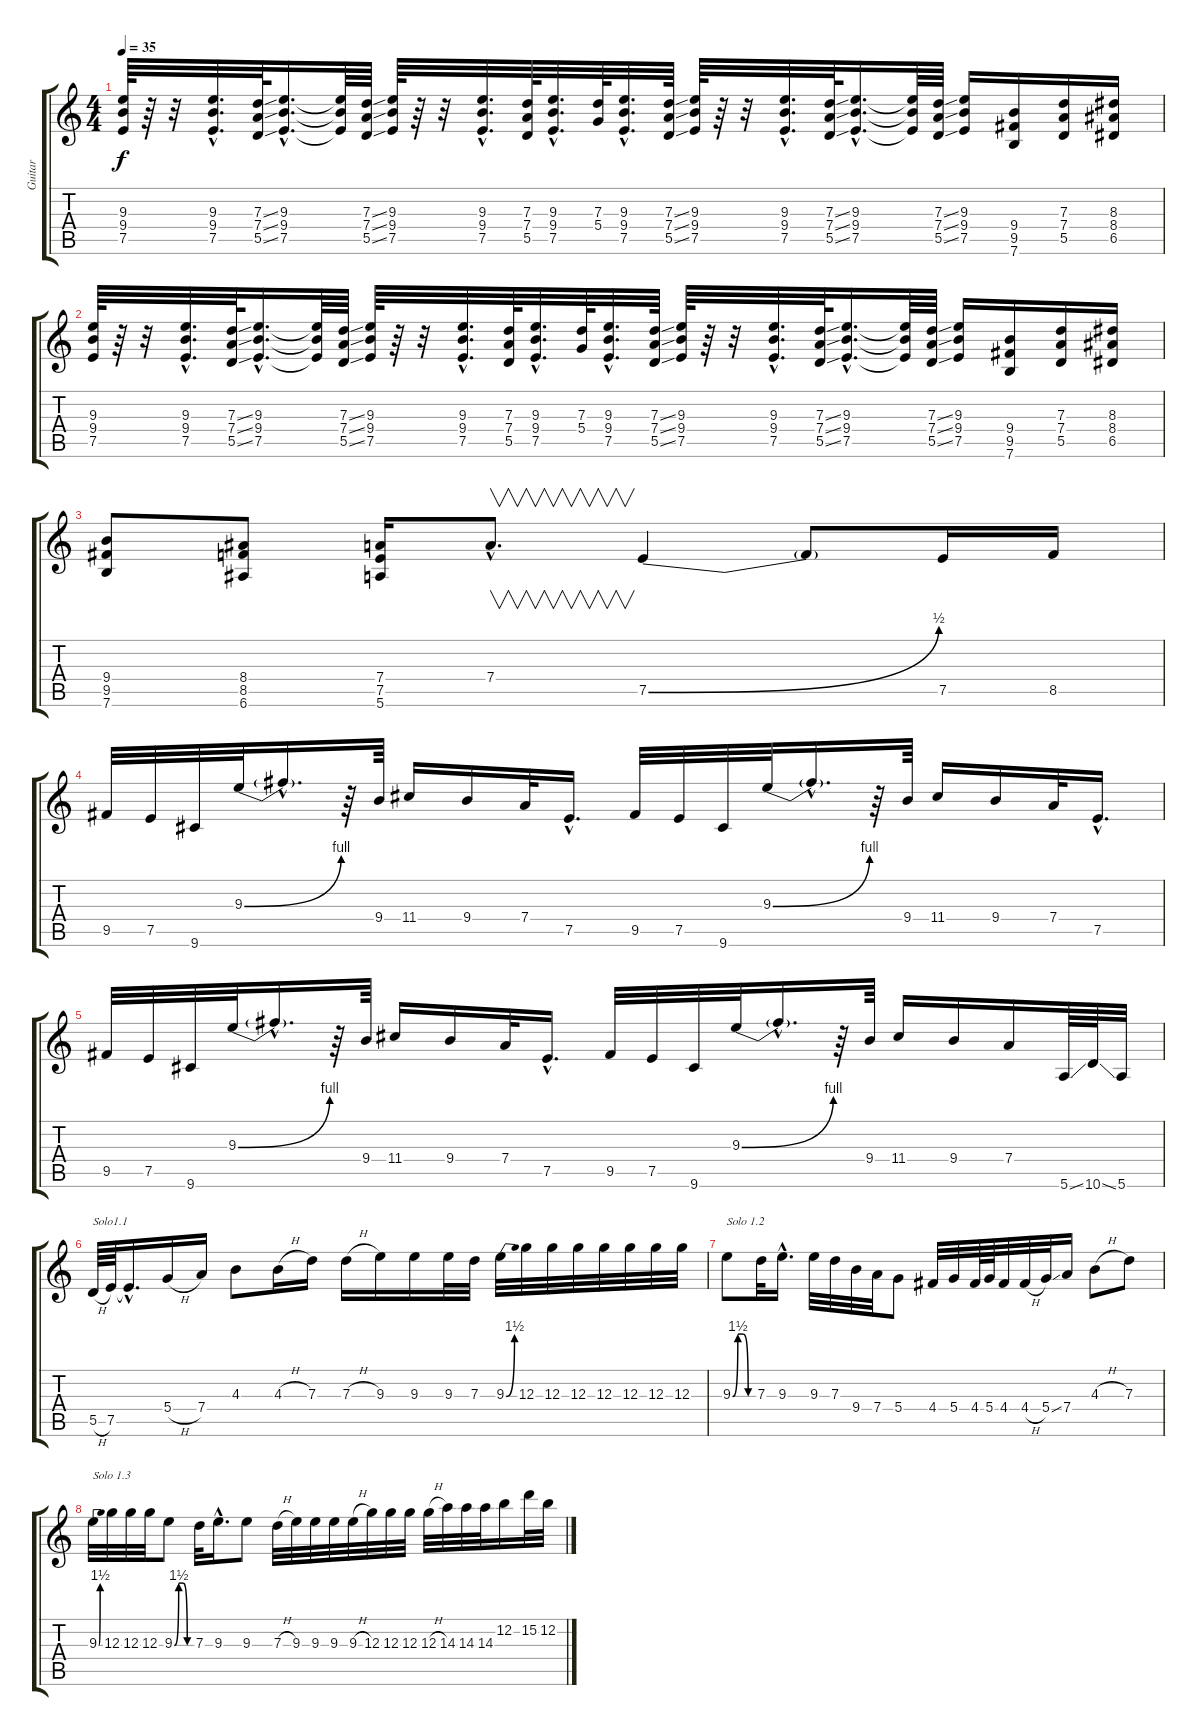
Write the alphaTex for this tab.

\track ("Guitar" "Guitar") {instrument distortionguitar}
\staff {score tabs}
\tuning (E4 B3 G3 D3 A2 E2) {hide}
\ts (4 4)
\tempo 35
\clef g2
\ks c
(9.3 9.4 7.5).64{dy f} r.64 r.32 (9.3{hac} 9.4{hac} 7.5{hac}).32{d} (7.3{ss} 7.4{ss} 5.5{ss}).64 (9.3{hac} 9.4{hac} 7.5{hac}).16{d} (9.3{t} 9.4{t} 7.5{t}).64 (7.3{ss} 7.4{ss} 5.5{ss}).64 (9.3 9.4 7.5).64 r.64 r.32 (9.3{hac} 9.4{hac} 7.5{hac}).32{d} (7.3 7.4 5.5).64 (9.3{hac} 9.4{hac} 7.5{hac}).32{d} (7.3 5.4).64 (9.3{hac} 9.4{hac} 7.5{hac}).32{d} (7.3{ss} 7.4{ss} 5.5{ss}).64 (9.3 9.4 7.5).64 r.64 r.32 (9.3{hac} 9.4{hac} 7.5{hac}).32{d} (7.3{ss} 7.4{ss} 5.5{ss}).64 (9.3{hac} 9.4{hac} 7.5{hac}).16{d} (9.3{t} 9.4{t} 7.5{t}).64 (7.3{ss} 7.4{ss} 5.5{ss}).64 (9.3 9.4 7.5).16 (9.4 9.5 7.6).16 (7.3 7.4 5.5).16 (8.3 8.4 6.5).16 |
(9.3 9.4 7.5).64 r.64 r.32 (9.3{hac} 9.4{hac} 7.5{hac}).32{d} (7.3{ss} 7.4{ss} 5.5{ss}).64 (9.3{hac} 9.4{hac} 7.5{hac}).16{d} (9.3{t} 9.4{t} 7.5{t}).64 (7.3{ss} 7.4{ss} 5.5{ss}).64 (9.3 9.4 7.5).64 r.64 r.32 (9.3{hac} 9.4{hac} 7.5{hac}).32{d} (7.3 7.4 5.5).64 (9.3{hac} 9.4{hac} 7.5{hac}).32{d} (7.3 5.4).64 (9.3{hac} 9.4{hac} 7.5{hac}).32{d} (7.3{ss} 7.4{ss} 5.5{ss}).64 (9.3 9.4 7.5).64 r.64 r.32 (9.3{hac} 9.4{hac} 7.5{hac}).32{d} (7.3{ss} 7.4{ss} 5.5{ss}).64 (9.3{hac} 9.4{hac} 7.5{hac}).16{d} (9.3{t} 9.4{t} 7.5{t}).64 (7.3{ss} 7.4{ss} 5.5{ss}).64 (9.3 9.4 7.5).16 (9.4 9.5 7.6).16 (7.3 7.4 5.5).16 (8.3 8.4 6.5).16 |
(9.4 9.5 7.6).8 (8.4 8.5 6.6).8 (7.4 7.5 5.6).16 7.4{hac}.8{v d} 7.5{be (bend 0 0 60 2)}.4 7.5{t}.8 7.5.16 8.5.16 |
9.5.32 7.5.32 9.6.32 9.3{be (bend 0 0 60 4)}.32 9.3{hac t}.16{d} r.64 9.4.64 11.4.16 9.4.16 7.4.32 7.5{hac}.16{d} 9.5.32 7.5.32 9.6.32 9.3{be (bend 0 0 60 4)}.32 9.3{hac t}.16{d} r.64 9.4.64 11.4.16 9.4.16 7.4.32 7.5{hac}.16{d} |
9.5.32 7.5.32 9.6.32 9.3{be (bend 0 0 60 4)}.32 9.3{hac t}.16{d} r.64 9.4.64 11.4.16 9.4.16 7.4.32 7.5{hac}.16{d} 9.5.32 7.5.32 9.6.32 9.3{be (bend 0 0 60 4)}.32 9.3{hac t}.16{d} r.64 9.4.64 11.4.16 9.4.16 7.4.16 5.6{ss}.64 10.6{ss}.64 5.6.32 |
5.5{h}.64{txt "Solo1.1"} 7.5.64 7.5{hac t}.16{d} 5.4{h}.16 7.4.16 4.3.8 4.3{h}.16 7.3.16 7.3{h}.16 9.3.16 9.3.16 9.3.32 7.3.32 9.3{be (bend 0 0 60 6)}.32 12.3.32 12.3.32 12.3.32 12.3.32 12.3.32 12.3.32 12.3.32 |
9.3{be (custom 0 0 15 6 30 6 45 0 60 0)}.8{txt "Solo 1.2"} 7.3.32 9.3{hac}.16{d} 9.3.32 7.3.32 9.4.32 7.4.32 5.4.8 4.4.32 5.4.32 4.4.64 5.4.64 4.4.32 4.4{h}.32 5.4{ss}.32 7.4.16 4.3{h}.8 7.3.8 |
9.3{be (bend 0 0 60 6)}.32{txt "Solo 1.3"} 12.3.32 12.3.32 12.3.32 9.3{be (custom 0 0 15 6 30 6 45 0 60 0)}.8 7.3.32 9.3{hac}.16{d} 9.3.8 7.3{h}.32 9.3.32 9.3.32 9.3.32 9.3{h}.32 12.3.32 12.3.32 12.3.32 12.3{h}.32 14.3.32 14.3.32 14.3.32 12.2.16 15.2.32 12.2.32
